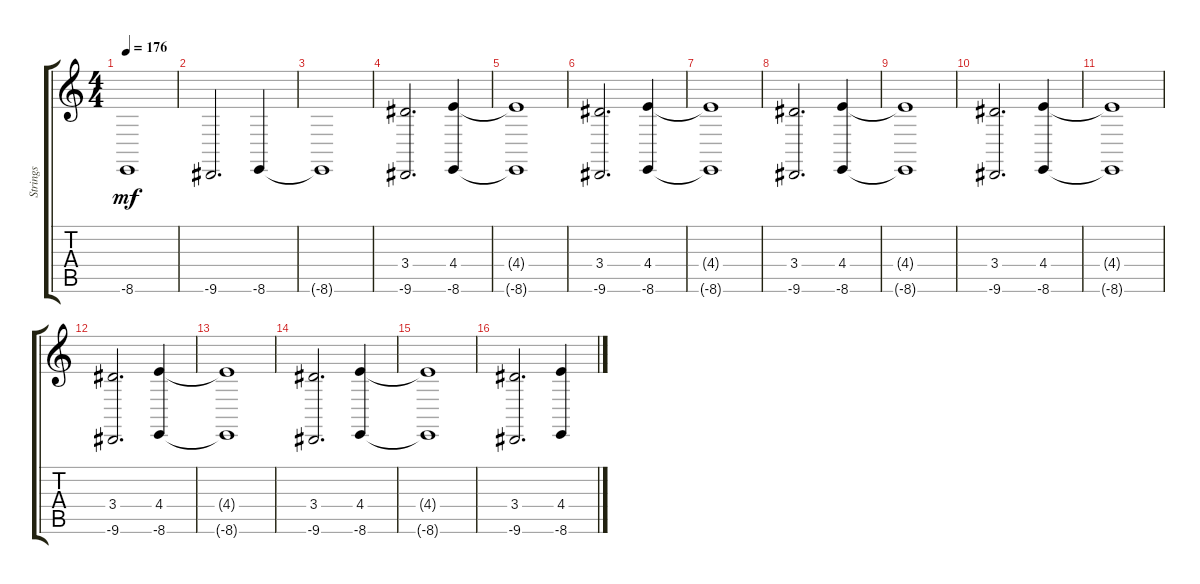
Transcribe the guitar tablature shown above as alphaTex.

\track ("Strings" "Strings") {instrument electricguitarclean}
\staff {score tabs}
\tuning (D4 A3 F3 C3 G2 C2) {hide}
\ts (4 4)
\tempo 176
\clef g2
\ks aminor
-8.6{t}.1{dy mf} |
-9.6.2{d} -8.6.4 |
-8.6{t}.1 |
(3.4 -9.6).2{d} (4.4 -8.6).4 |
(4.4{t} -8.6{t}).1 |
(3.4 -9.6).2{d} (4.4 -8.6).4 |
(4.4{t} -8.6{t}).1 |
(3.4 -9.6).2{d} (4.4 -8.6).4 |
(4.4{t} -8.6{t}).1 |
(3.4 -9.6).2{d} (4.4 -8.6).4 |
(4.4{t} -8.6{t}).1 |
(3.4 -9.6).2{d} (4.4 -8.6).4 |
(4.4{t} -8.6{t}).1 |
(3.4 -9.6).2{d} (4.4 -8.6).4 |
(4.4{t} -8.6{t}).1 |
(3.4 -9.6).2{d} (4.4 -8.6).4
